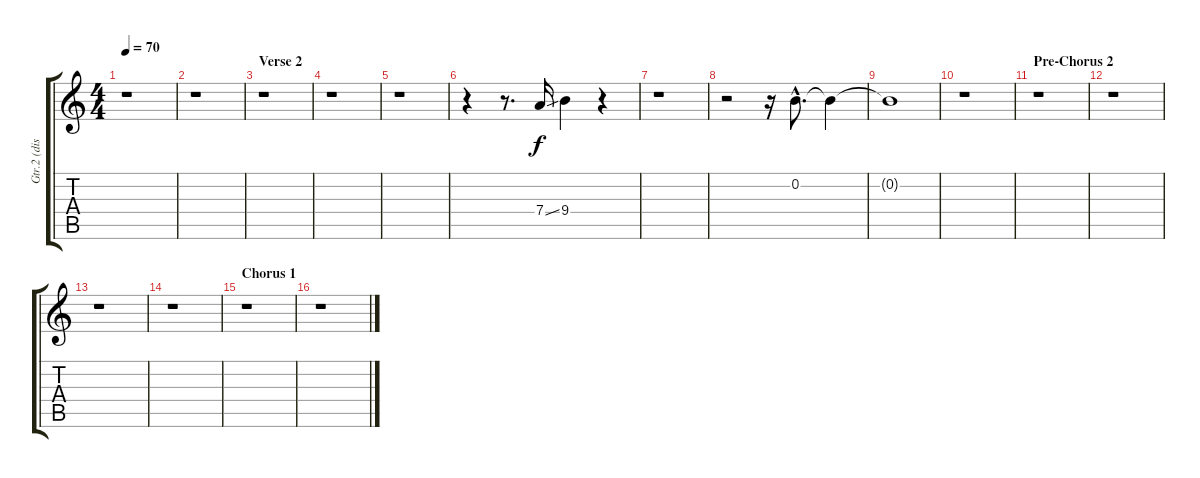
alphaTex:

\track ("Gtr.2 (disto)" "Gtr.2 (dis") {instrument distortionguitar}
\staff {score tabs}
\tuning (E4 B3 G3 D3 A2 E2) {hide}
\ts (4 4)
\tempo 70
\clef g2
\ks c
r.1{dy f} |
r.1 |
\section ("" "Verse 2")
r.1 |
r.1 |
r.1 |
r.4 r.8{d} 7.4{ss}.16{instrument acousticguitarsteel} 9.4.4 r.4 |
r.1 |
r.2 r.16 0.2{hac}.8{d instrument acousticguitarsteel} 0.2{t}.4 |
0.2{t}.1 |
r.1 |
\section ("" "Pre-Chorus 2")
r.1 |
r.1 |
r.1 |
r.1 |
\section ("" "Chorus 1")
r.1 |
r.1
